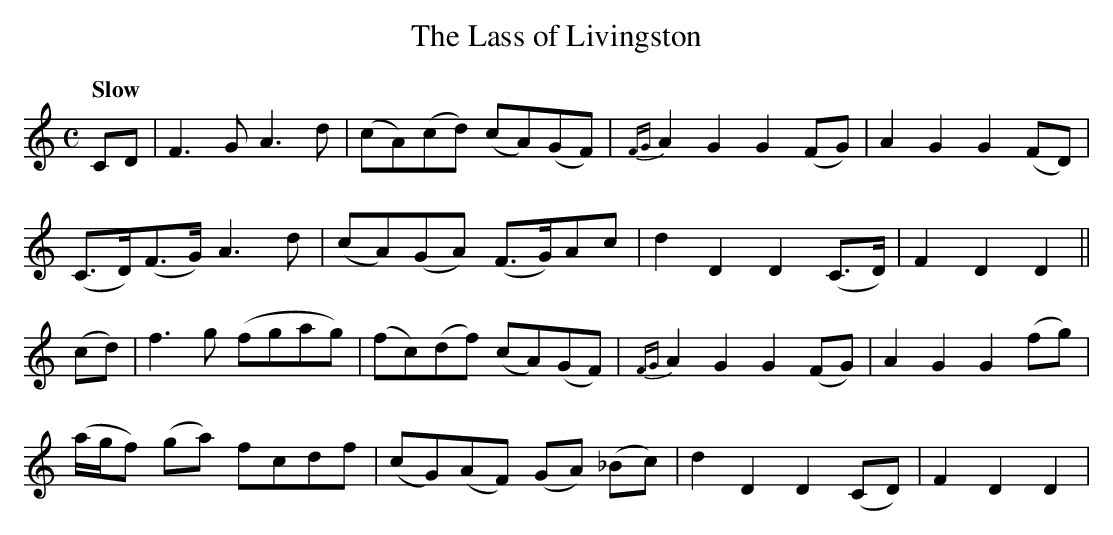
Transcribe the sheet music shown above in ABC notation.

X:1
T:Lass of Livingston, The
M:C
L:1/8
Q:"Slow"
K:Ddor
CD|F3G A3d|(cA)(cd) (cA)(GF)|{FG}A2 G2G2 (FG)|A2G2G2 (FD)|
(C>D)(F>G) A3d|(cA)(GA) (F>G)Ac|d2D2D2 (C>D)|F2D2D2||
(cd)|f3g (fgag)|(fc)(df) (cA)(GF)|{FG}A2G2G2(FG)|A2G2G2 (fg)|
(a/g/f) (ga) fcdf|(cG)(AF) (GA) (_Bc)|d2 D2D2 (CD)|F2D2D2|
